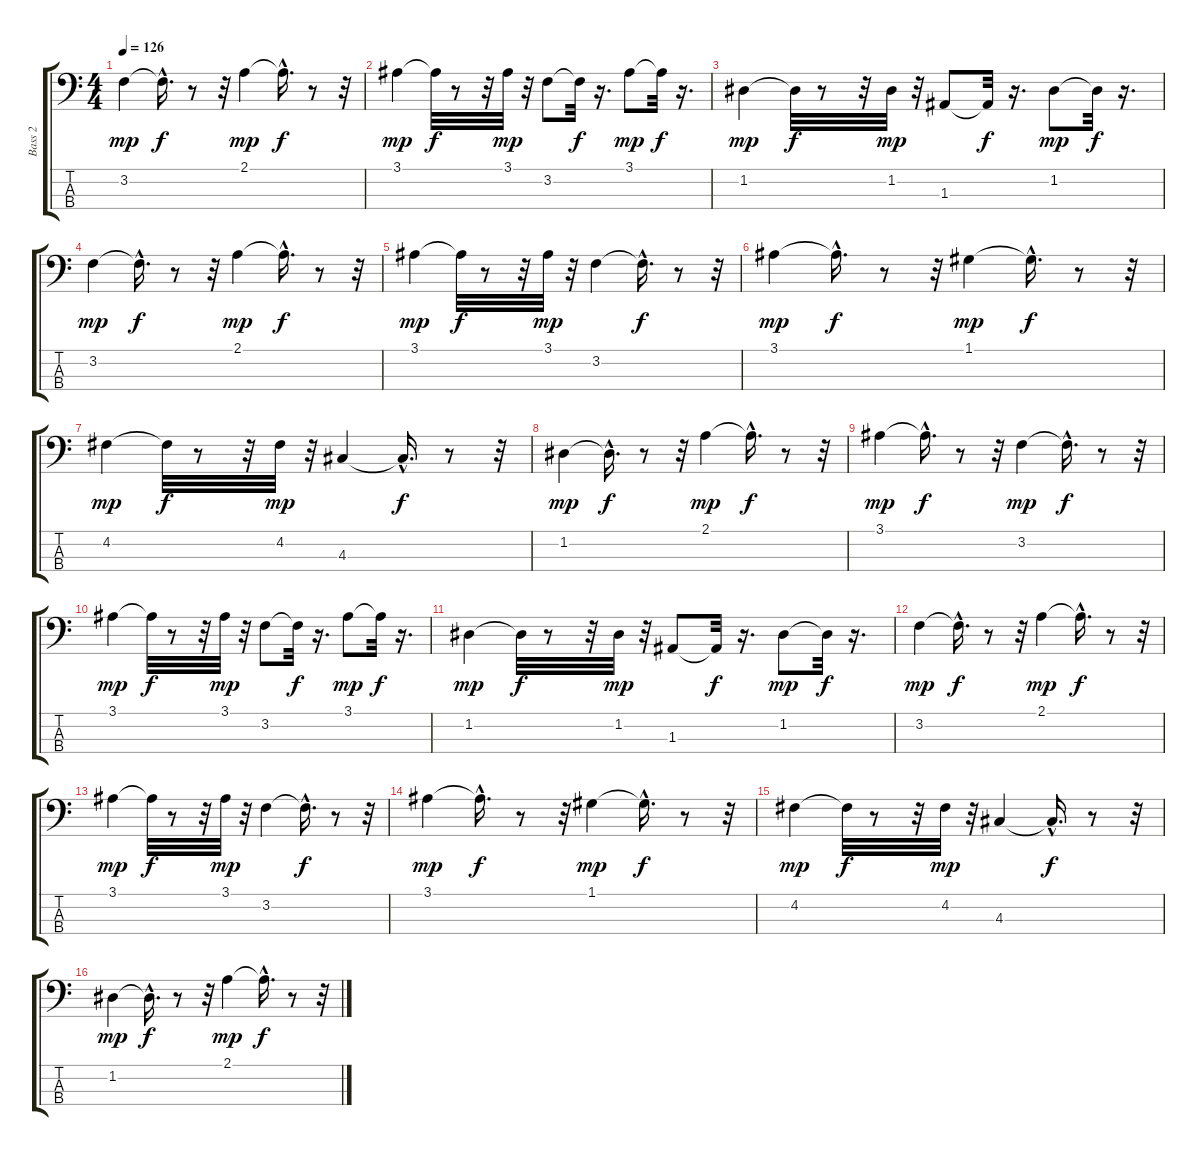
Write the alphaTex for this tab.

\track ("Bass 2" "Bass 2") {instrument fretlessbass}
\staff {score tabs}
\tuning (G2 D2 A1 E1) {hide}
\ts (4 4)
\tempo 126
\clef f4
\ks c
3.2.4{dy mp} 3.2{hac t}.16{d dy f} r.8 r.32 2.1.4{dy mp} 2.1{hac t}.16{d dy f} r.8 r.32 |
3.1.4{dy mp} 3.1{t}.32{dy f} r.8 r.32 3.1.32{dy mp} r.32 3.2.8 3.2{t}.32{dy f} r.16{d} 3.1.8{dy mp} 3.1{t}.32{dy f} r.16{d} |
1.2.4{dy mp} 1.2{t}.32{dy f} r.8 r.32 1.2.32{dy mp} r.32 1.3.8 1.3{t}.32{dy f} r.16{d} 1.2.8{dy mp} 1.2{t}.32{dy f} r.16{d} |
3.2.4{dy mp} 3.2{hac t}.16{d dy f} r.8 r.32 2.1.4{dy mp} 2.1{hac t}.16{d dy f} r.8 r.32 |
3.1.4{dy mp} 3.1{t}.32{dy f} r.8 r.32 3.1.32{dy mp} r.32 3.2.4 3.2{hac t}.16{d dy f} r.8 r.32 |
3.1.4{dy mp} 3.1{hac t}.16{d dy f} r.8 r.32 1.1.4{dy mp} 1.1{hac t}.16{d dy f} r.8 r.32 |
4.2.4{dy mp} 4.2{t}.32{dy f} r.8 r.32 4.2.32{dy mp} r.32 4.3.4 4.3{hac t}.16{d dy f} r.8 r.32 |
1.2.4{dy mp} 1.2{hac t}.16{d dy f} r.8 r.32 2.1.4{dy mp} 2.1{hac t}.16{d dy f} r.8 r.32 |
3.1.4{dy mp} 3.1{hac t}.16{d dy f} r.8 r.32 3.2.4{dy mp} 3.2{hac t}.16{d dy f} r.8 r.32 |
3.1.4{dy mp} 3.1{t}.32{dy f} r.8 r.32 3.1.32{dy mp} r.32 3.2.8 3.2{t}.32{dy f} r.16{d} 3.1.8{dy mp} 3.1{t}.32{dy f} r.16{d} |
1.2.4{dy mp} 1.2{t}.32{dy f} r.8 r.32 1.2.32{dy mp} r.32 1.3.8 1.3{t}.32{dy f} r.16{d} 1.2.8{dy mp} 1.2{t}.32{dy f} r.16{d} |
3.2.4{dy mp} 3.2{hac t}.16{d dy f} r.8 r.32 2.1.4{dy mp} 2.1{hac t}.16{d dy f} r.8 r.32 |
3.1.4{dy mp} 3.1{t}.32{dy f} r.8 r.32 3.1.32{dy mp} r.32 3.2.4 3.2{hac t}.16{d dy f} r.8 r.32 |
3.1.4{dy mp} 3.1{hac t}.16{d dy f} r.8 r.32 1.1.4{dy mp} 1.1{hac t}.16{d dy f} r.8 r.32 |
4.2.4{dy mp} 4.2{t}.32{dy f} r.8 r.32 4.2.32{dy mp} r.32 4.3.4 4.3{hac t}.16{d dy f} r.8 r.32 |
1.2.4{dy mp} 1.2{hac t}.16{d dy f} r.8 r.32 2.1.4{dy mp} 2.1{hac t}.16{d dy f} r.8 r.32
